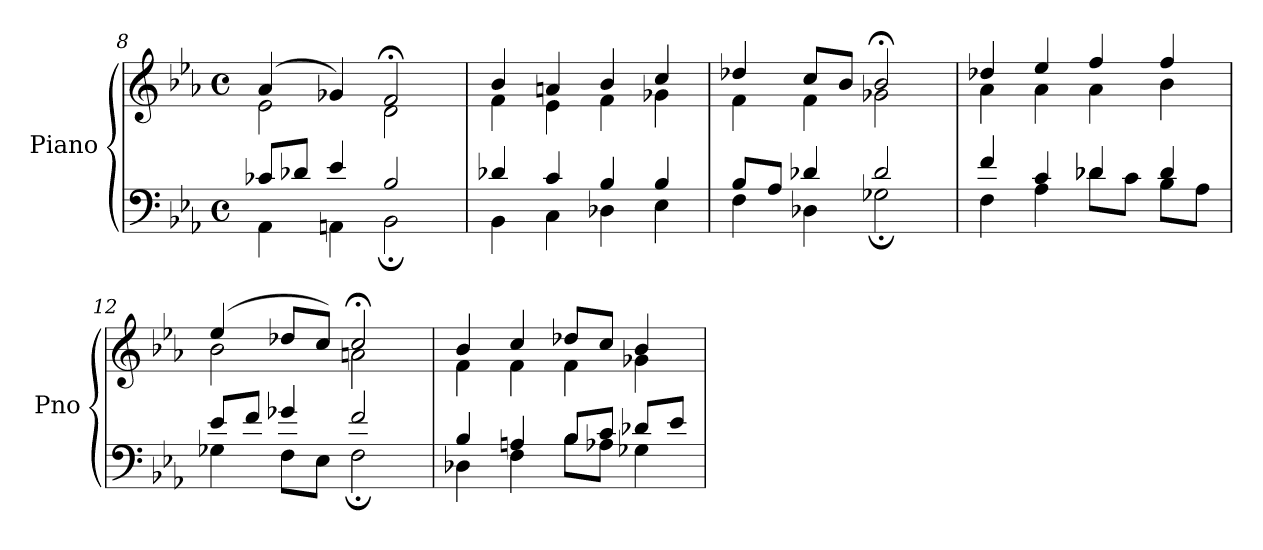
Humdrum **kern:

**kern	**kern
*part1	*part1
*staff2	*staff1
*I"Piano	*
*I'Pno	*
*clefF4	*clefG2
*k[b-e-a-]	*k[b-e-a-]
*M4/4	*M4/4
*met(c)	*met(c)
=8	=8
*^	*^
8c-X/L	4AA-\	(>4a-/	2e-\
8d-X/J	.	.	.
4e-/	4AAn\	4g-X/)	.
2B-/	2BB-;\	2f;</	2d\
=9	=9	=9	=9
4d-X/	4BB-\	4b-/	4f\
4c/	4C\	4an/	4e-\
4B-/	4D-X\	4b-/	4f\
4B-/	4E-\	4cc/	4g-X\
=10	=10	=10	=10
8B-/L	4F\	4dd-X/	4f\
8A-/J	.	.	.
4d-X/	4D-X\	8cc/L	4f\
.	.	8b-/J	.
2d-/	2G-X;\	2b-;</	2g-X\
=11	=11	=11	=11
4f/	4F\	4dd-X/	4a-\
4c/	4A-\	4ee-/	4a-\
4d-X/	8d-\L	4ff/	4a-\
.	8c\J	.	.
4d-/	8B-\L	4ff/	4b-\
.	8A-\J	.	.
=12	=12	=12	=12
8e-/L	4G-X\	(>4ee-/	2b-\
8f/J	.	.	.
4g-X/	8F\L	8dd-X/L	.
.	8E-\J	8cc/J)	.
2f/	2F;\	2cc;</	2an\
=13	=13	=13	=13
4B-/	4D-X\	4b-/	4f\
4An/	4F\	4cc/	4f\
8B-/L	8B-\L	8dd-X/L	4f\
8c/J	8A-X\J	8cc/J	.
8d-X/L	4G-X\	4b-/	4g-X\
8e-/J	.	.	.
*v	*v	*	*
*	*v	*v
=	=
*-	*-
